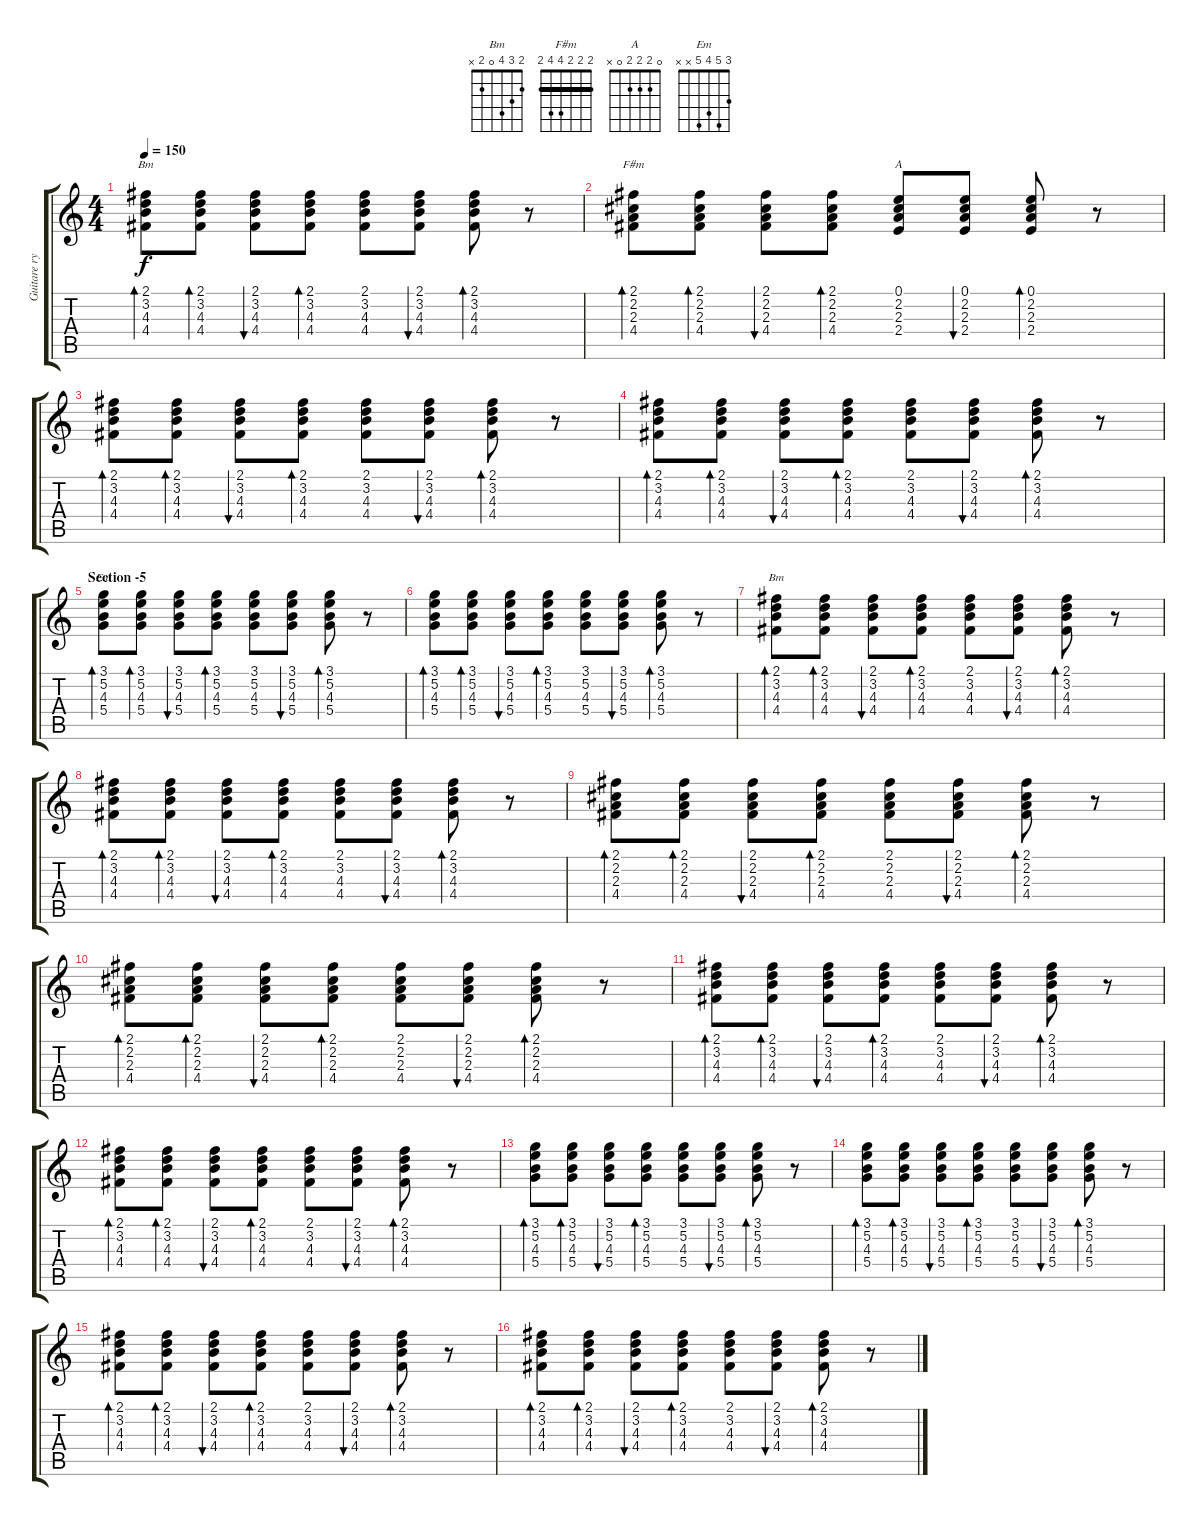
\track ("Guitare rythmique (G. Brassens)" "Guitare ry") {instrument acousticguitarnylon}
\staff {score tabs}
\tuning (E4 B3 G3 D3 A2 E2) {hide}
\chord ("Bm" 2 3 4 4 2 x) {barre 2}
\chord ("F#m" 2 2 2 4 4 2) {barre 2}
\chord ("A" 0 2 2 2 0 x)
\chord ("Em" 3 5 4 5 x x)
\chord ("Bm" 2 3 4 0 2 x)
\ts (4 4)
\tempo 150
\clef g2
\ks c
(2.1 3.2 4.3 4.4).8{bd 120 ch "Bm" dy f} (2.1 3.2 4.3 4.4).8{bd 120} (2.1 3.2 4.3 4.4).8{bu 120} (2.1 3.2 4.3 4.4).8{bd 120} (2.1 3.2 4.3 4.4).8 (2.1 3.2 4.3 4.4).8{bu 120} (2.1 3.2 4.3 4.4).8{bd 120} r.8 |
(2.1 2.2 2.3 4.4).8{bd 120 ch "F#m"} (2.1 2.2 2.3 4.4).8{bd 120} (2.1 2.2 2.3 4.4).8{bu 120} (2.1 2.2 2.3 4.4).8{bd 120} (0.1 2.2 2.3 2.4).8{ch "A"} (0.1 2.2 2.3 2.4).8{bu 120} (0.1 2.2 2.3 2.4).8{bd 120} r.8 |
(2.1 3.2 4.3 4.4).8{bd 120} (2.1 3.2 4.3 4.4).8{bd 120} (2.1 3.2 4.3 4.4).8{bu 120} (2.1 3.2 4.3 4.4).8{bd 120} (2.1 3.2 4.3 4.4).8 (2.1 3.2 4.3 4.4).8{bu 120} (2.1 3.2 4.3 4.4).8{bd 120} r.8 |
(2.1 3.2 4.3 4.4).8{bd 120} (2.1 3.2 4.3 4.4).8{bd 120} (2.1 3.2 4.3 4.4).8{bu 120} (2.1 3.2 4.3 4.4).8{bd 120} (2.1 3.2 4.3 4.4).8 (2.1 3.2 4.3 4.4).8{bu 120} (2.1 3.2 4.3 4.4).8{bd 120} r.8 |
\section ("" "Section -5")
(3.1 5.2 4.3 5.4).8{bd 120 ch "Em"} (3.1 5.2 4.3 5.4).8{bd 120} (3.1 5.2 4.3 5.4).8{bu 120} (3.1 5.2 4.3 5.4).8{bd 120} (3.1 5.2 4.3 5.4).8 (3.1 5.2 4.3 5.4).8{bu 120} (3.1 5.2 4.3 5.4).8{bd 120} r.8 |
(3.1 5.2 4.3 5.4).8{bd 120} (3.1 5.2 4.3 5.4).8{bd 120} (3.1 5.2 4.3 5.4).8{bu 120} (3.1 5.2 4.3 5.4).8{bd 120} (3.1 5.2 4.3 5.4).8 (3.1 5.2 4.3 5.4).8{bu 120} (3.1 5.2 4.3 5.4).8{bd 120} r.8 |
(2.1 3.2 4.3 4.4).8{bd 120 ch "Bm"} (2.1 3.2 4.3 4.4).8{bd 120} (2.1 3.2 4.3 4.4).8{bu 120} (2.1 3.2 4.3 4.4).8{bd 120} (2.1 3.2 4.3 4.4).8 (2.1 3.2 4.3 4.4).8{bu 120} (2.1 3.2 4.3 4.4).8{bd 120} r.8 |
(2.1 3.2 4.3 4.4).8{bd 120} (2.1 3.2 4.3 4.4).8{bd 120} (2.1 3.2 4.3 4.4).8{bu 120} (2.1 3.2 4.3 4.4).8{bd 120} (2.1 3.2 4.3 4.4).8 (2.1 3.2 4.3 4.4).8{bu 120} (2.1 3.2 4.3 4.4).8{bd 120} r.8 |
(2.1 2.2 2.3 4.4).8{bd 120} (2.1 2.2 2.3 4.4).8{bd 120} (2.1 2.2 2.3 4.4).8{bu 120} (2.1 2.2 2.3 4.4).8{bd 120} (2.1 2.2 2.3 4.4).8 (2.1 2.2 2.3 4.4).8{bu 120} (2.1 2.2 2.3 4.4).8{bd 120} r.8 |
(2.1 2.2 2.3 4.4).8{bd 120} (2.1 2.2 2.3 4.4).8{bd 120} (2.1 2.2 2.3 4.4).8{bu 120} (2.1 2.2 2.3 4.4).8{bd 120} (2.1 2.2 2.3 4.4).8 (2.1 2.2 2.3 4.4).8{bu 120} (2.1 2.2 2.3 4.4).8{bd 120} r.8 |
(2.1 3.2 4.3 4.4).8{bd 120} (2.1 3.2 4.3 4.4).8{bd 120} (2.1 3.2 4.3 4.4).8{bu 120} (2.1 3.2 4.3 4.4).8{bd 120} (2.1 3.2 4.3 4.4).8 (2.1 3.2 4.3 4.4).8{bu 120} (2.1 3.2 4.3 4.4).8{bd 120} r.8 |
(2.1 3.2 4.3 4.4).8{bd 120} (2.1 3.2 4.3 4.4).8{bd 120} (2.1 3.2 4.3 4.4).8{bu 120} (2.1 3.2 4.3 4.4).8{bd 120} (2.1 3.2 4.3 4.4).8 (2.1 3.2 4.3 4.4).8{bu 120} (2.1 3.2 4.3 4.4).8{bd 120} r.8 |
(3.1 5.2 4.3 5.4).8{bd 120} (3.1 5.2 4.3 5.4).8{bd 120} (3.1 5.2 4.3 5.4).8{bu 120} (3.1 5.2 4.3 5.4).8{bd 120} (3.1 5.2 4.3 5.4).8 (3.1 5.2 4.3 5.4).8{bu 120} (3.1 5.2 4.3 5.4).8{bd 120} r.8 |
(3.1 5.2 4.3 5.4).8{bd 120} (3.1 5.2 4.3 5.4).8{bd 120} (3.1 5.2 4.3 5.4).8{bu 120} (3.1 5.2 4.3 5.4).8{bd 120} (3.1 5.2 4.3 5.4).8 (3.1 5.2 4.3 5.4).8{bu 120} (3.1 5.2 4.3 5.4).8{bd 120} r.8 |
(2.1 3.2 4.3 4.4).8{bd 120} (2.1 3.2 4.3 4.4).8{bd 120} (2.1 3.2 4.3 4.4).8{bu 120} (2.1 3.2 4.3 4.4).8{bd 120} (2.1 3.2 4.3 4.4).8 (2.1 3.2 4.3 4.4).8{bu 120} (2.1 3.2 4.3 4.4).8{bd 120} r.8 |
(2.1 3.2 4.3 4.4).8{bd 120} (2.1 3.2 4.3 4.4).8{bd 120} (2.1 3.2 4.3 4.4).8{bu 120} (2.1 3.2 4.3 4.4).8{bd 120} (2.1 3.2 4.3 4.4).8 (2.1 3.2 4.3 4.4).8{bu 120} (2.1 3.2 4.3 4.4).8{bd 120} r.8
